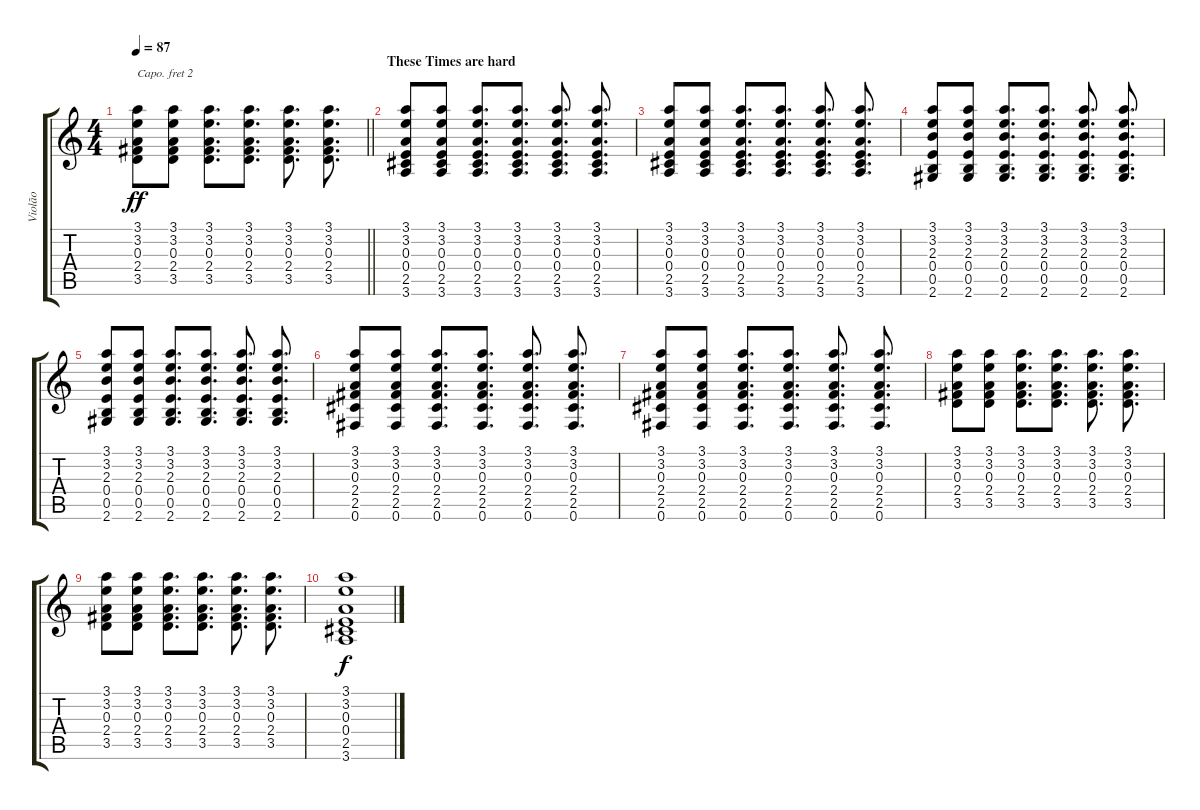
\track ("Violão" "Violão") {instrument acousticguitarnylon}
\staff {score tabs}
\capo 2
\tuning (E4 B3 G3 D3 A2 E2) {hide}
\ts (4 4)
\tempo 87
\clef g2
\barLineRight lightlight
\ks c
(3.1 3.2 0.3 2.4 3.5).8{dy ff} (3.1 3.2 0.3 2.4 3.5).8 (3.1 3.2 0.3 2.4 3.5).8{d} (3.1 3.2 0.3 2.4 3.5).8{d} (3.1 3.2 0.3 2.4 3.5).8{d} (3.1 3.2 0.3 2.4 3.5).8{d} |
\section ("" "These Times are hard")
(3.1 3.2 0.3 0.4 2.5 3.6).8 (3.1 3.2 0.3 0.4 2.5 3.6).8 (3.1 3.2 0.3 0.4 2.5 3.6).8{d} (3.1 3.2 0.3 0.4 2.5 3.6).8{d} (3.1 3.2 0.3 0.4 2.5 3.6).8{d} (3.1 3.2 0.3 0.4 2.5 3.6).8{d} |
(3.1 3.2 0.3 0.4 2.5 3.6).8 (3.1 3.2 0.3 0.4 2.5 3.6).8 (3.1 3.2 0.3 0.4 2.5 3.6).8{d} (3.1 3.2 0.3 0.4 2.5 3.6).8{d} (3.1 3.2 0.3 0.4 2.5 3.6).8{d} (3.1 3.2 0.3 0.4 2.5 3.6).8{d} |
(3.1 3.2 2.3 0.4 0.5 2.6).8 (3.1 3.2 2.3 0.4 0.5 2.6).8 (3.1 3.2 2.3 0.4 0.5 2.6).8{d} (3.1 3.2 2.3 0.4 0.5 2.6).8{d} (3.1 3.2 2.3 0.4 0.5 2.6).8{d} (3.1 3.2 2.3 0.4 0.5 2.6).8{d} |
(3.1 3.2 2.3 0.4 0.5 2.6).8 (3.1 3.2 2.3 0.4 0.5 2.6).8 (3.1 3.2 2.3 0.4 0.5 2.6).8{d} (3.1 3.2 2.3 0.4 0.5 2.6).8{d} (3.1 3.2 2.3 0.4 0.5 2.6).8{d} (3.1 3.2 2.3 0.4 0.5 2.6).8{d} |
(3.1 3.2 0.3 2.4 2.5 0.6).8 (3.1 3.2 0.3 2.4 2.5 0.6).8 (3.1 3.2 0.3 2.4 2.5 0.6).8{d} (3.1 3.2 0.3 2.4 2.5 0.6).8{d} (3.1 3.2 0.3 2.4 2.5 0.6).8{d} (3.1 3.2 0.3 2.4 2.5 0.6).8{d} |
(3.1 3.2 0.3 2.4 2.5 0.6).8 (3.1 3.2 0.3 2.4 2.5 0.6).8 (3.1 3.2 0.3 2.4 2.5 0.6).8{d} (3.1 3.2 0.3 2.4 2.5 0.6).8{d} (3.1 3.2 0.3 2.4 2.5 0.6).8{d} (3.1 3.2 0.3 2.4 2.5 0.6).8{d} |
(3.1 3.2 0.3 2.4 3.5).8 (3.1 3.2 0.3 2.4 3.5).8 (3.1 3.2 0.3 2.4 3.5).8{d} (3.1 3.2 0.3 2.4 3.5).8{d} (3.1 3.2 0.3 2.4 3.5).8{d} (3.1 3.2 0.3 2.4 3.5).8{d} |
(3.1 3.2 0.3 2.4 3.5).8 (3.1 3.2 0.3 2.4 3.5).8 (3.1 3.2 0.3 2.4 3.5).8{d} (3.1 3.2 0.3 2.4 3.5).8{d} (3.1 3.2 0.3 2.4 3.5).8{d} (3.1 3.2 0.3 2.4 3.5).8{d} |
(3.1 3.2 0.3 0.4 2.5 3.6).1{dy f}
